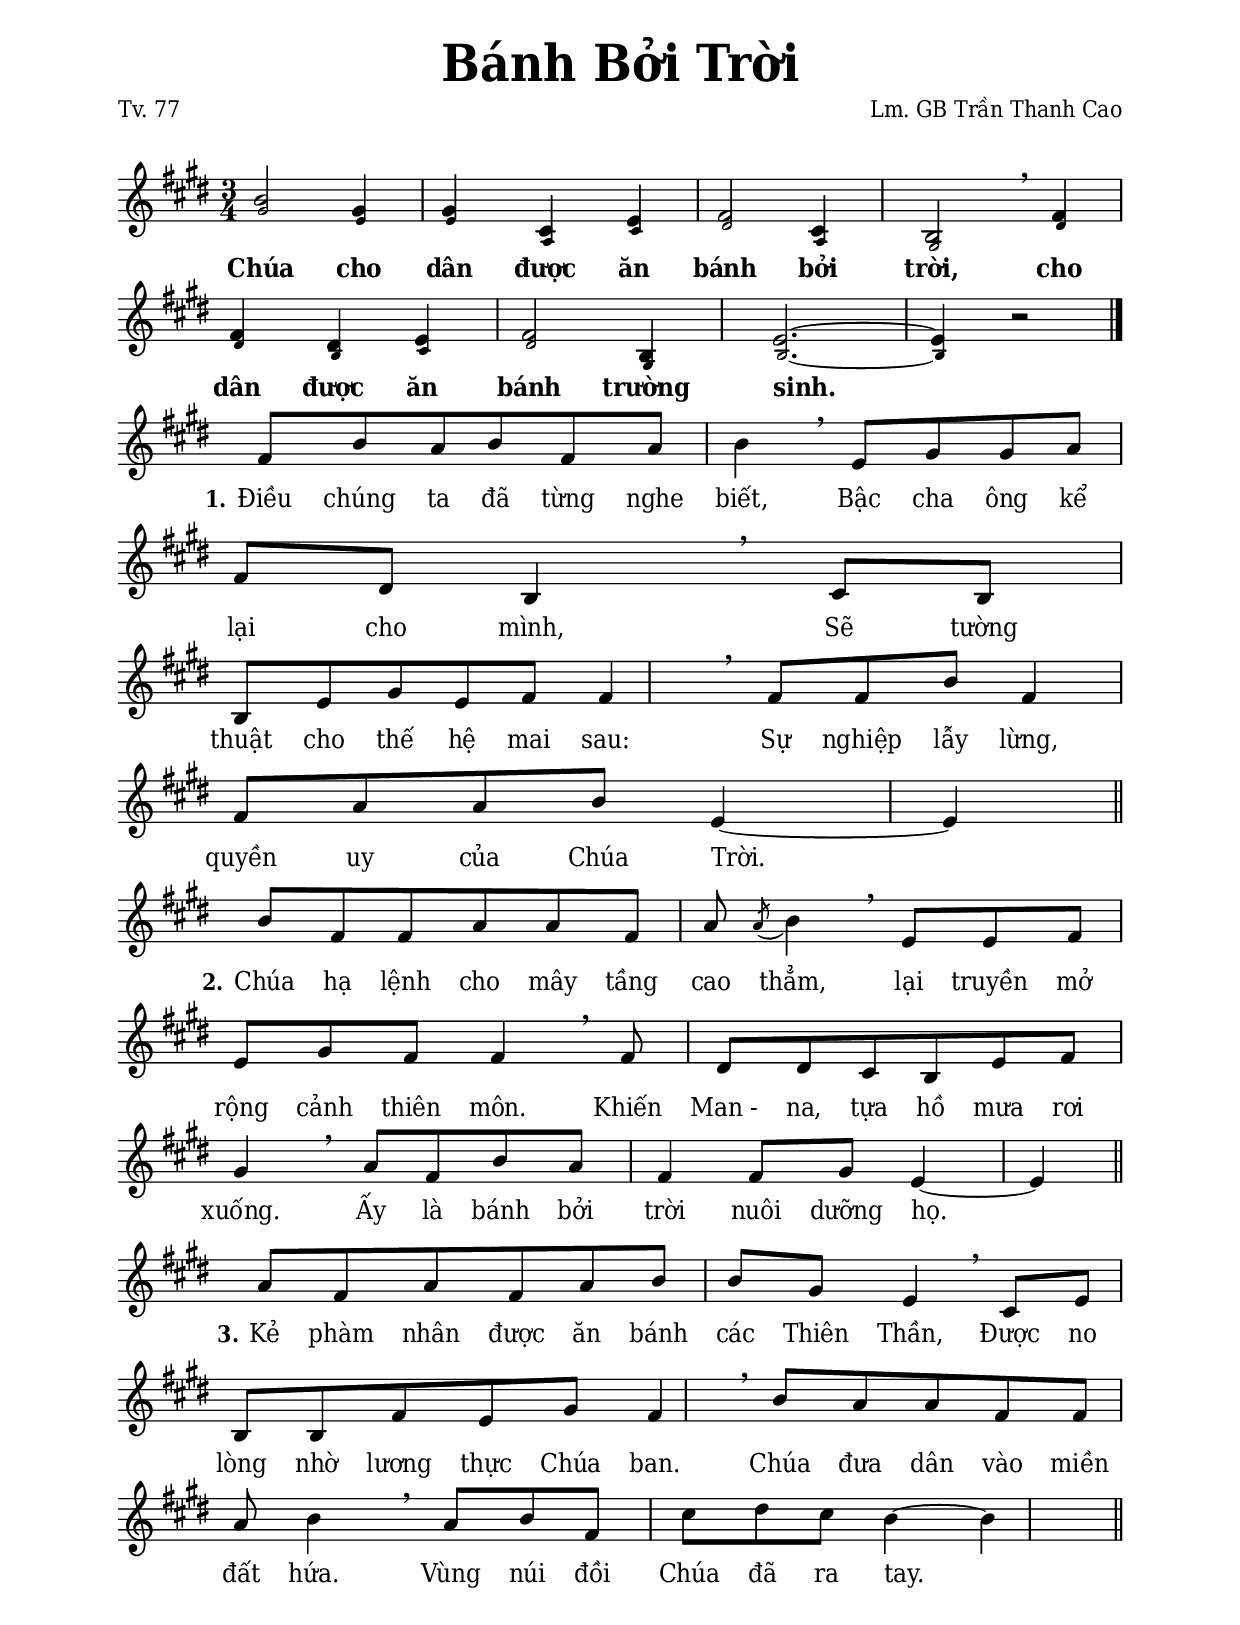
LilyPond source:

% Cài đặt chung
\version "2.22.1"
\include "english.ly"

\header {
  title = \markup { \fontsize #3 "Bánh Bởi Trời" }
  poet = "Tv. 77"
  composer = "Lm. GB Trần Thanh Cao"
  arranger = " "
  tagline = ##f
}

% Nhạc điệp khúc
nhacDiepKhucSop = \relative c'' {
  b2 gs4 |
  gs cs, e |
  fs2 cs4 |
  b2 \breathe fs'4 |
  fs ds e |
  fs2 b,4 |
  e2. ~ |
  e4 r2 \bar "|."
}

nhacDiepKhucBas = \relative c'' {
  gs2 e4 |
  e a, cs |
  ds2 a4 |
  gs2 ds'4 |
  ds b cs |
  ds2 gs,4 |
  b2. ~ |
  b4 r2
}

% Nhạc phiên khúc
nhacPhienKhucMot = \relative c' {
  fs8 b a b fs a b4 \breathe
  e,8 gs gs a fs ds b4 \breathe
  cs8 b b e gs e fs fs4 \breathe
  fs8 fs b fs4 fs8 a a b e,4 ~ e \bar "||"
}

nhacPhienKhucHai = \relative c'' {
  b8 fs fs a a fs a \acciaccatura a8 b4 \breathe
  e,8 e fs e gs fs fs4 \breathe
  fs8 ds ds cs b e fs gs4 \breathe
  a8 fs b a fs4 fs8 gs e4 ~ e \bar "||"
}

nhacPhienKhucBa = \relative c'' {
  a8 fs a fs a b b gs e4 \breathe
  cs8 e b b fs' e gs fs4 \breathe
  b8 a a fs fs a b4 \breathe
  a8 b fs cs' ds cs b4 ~ b \bar "||"
}

% Lời điệp khúc
loiDiepKhuc = \lyricmode {
  Chúa cho dân được ăn bánh bởi trời,
  cho dân được ăn bánh trường sinh.
}

% Lời phiên khúc
loiPhienKhucMot = \lyricmode {
  \set stanza = #"1."
  Điều chúng ta đã từng nghe biết,
  Bậc cha ông kể lại cho mình,
  Sẽ tường thuật cho thế hệ mai sau:
  Sự nghiệp lẫy lừng, quyền uy của Chúa Trời.
}

loiPhienKhucHai = \lyricmode {
  \set stanza = #"2."
  Chúa hạ lệnh cho mây tầng cao thẳm,
  lại truyền mở rộng cảnh thiên môn.
  Khiến "Man -" na, tựa hồ mưa rơi xuống.
  Ấy là bánh bởi trời nuôi dưỡng họ.
}

loiPhienKhucBa = \lyricmode {
  \set stanza = #"3."
  Kẻ phàm nhân được ăn bánh các Thiên Thần,
  Được no lòng nhờ lương thực Chúa ban.
  Chúa đưa dân vào miền đất hứa.
  Vùng núi đồi Chúa đã ra tay.
}


% Dàn trang
\paper {
  #(set-paper-size "a4")
  top-margin = 20\mm
  bottom-margin = 10\mm
  left-margin = 20\mm
  right-margin = 20\mm
  indent = #0
  #(define fonts
    (make-pango-font-tree
      "Deja Vu Serif Condensed"
      "Deja Vu Serif Condensed"
      "Deja Vu Serif Condensed"
      (/ 20 20)))
  page-count = #1
  system-system-spacing = #'((basic-distance . 11.5)
                             (minimum-distance . 11.5)
                             (padding . 1))
  score-system-spacing = #'((basic-distance . 11.5)
                             (minimum-distance . 11.5)
                             (padding . 1))
}

% Thiết lập tông và nhịp
TongNhip = { \key e \major \time 3/4 }

% Đổi kích thước nốt cho bè phụ
notBePhu =
#(define-music-function (font-size music) (number? ly:music?)
   (for-some-music
     (lambda (m)
       (if (music-is-of-type? m 'rhythmic-event)
           (begin
             (set! (ly:music-property m 'tweaks)
                   (cons `(font-size . ,font-size)
                         (ly:music-property m 'tweaks)))
             #t)
           #f))
     music)
   music)

\score {
  \new ChoirStaff <<
    \new Staff = diepKhuc \with {
        \consists "Merge_rests_engraver"
        %\magnifyStaff #(magstep +1)
        printPartCombineTexts = ##f
      }
      <<
      \new Voice \TongNhip \partCombine 
        \nhacDiepKhucSop
        \notBePhu -3 { \nhacDiepKhucBas }
      \new NullVoice = nhacThamChieu \nhacDiepKhucSop
      \new Lyrics \with {
          \override VerticalAxisGroup.
            nonstaff-relatedstaff-spacing.padding = #0.5
          \override VerticalAxisGroup.
            nonstaff-unrelatedstaff-spacing.padding = #1
        }
        \lyricsto nhacThamChieu \loiDiepKhuc
      >>
  >>
  \layout {
    \override Lyrics.LyricText.font-series = #'bold
    %\override Lyrics.LyricText.font-size = #+2
    \override Lyrics.LyricSpace.minimum-distance = #4.0
    \override Score.BarNumber.break-visibility = ##(#f #f #f)
    \override Score.SpacingSpanner.uniform-stretching = ##t
  }
}

\score {
  \new ChoirStaff <<
    \new Staff = phienKhuc \with {
        %\magnifyStaff #(magstep +1)
      }
      <<
      \new Voice = beSop {
        \key e \major \time 3/4 \nhacPhienKhucMot
      }
    >>
    \new Lyrics \with {
          \override VerticalAxisGroup.
            nonstaff-relatedstaff-spacing.padding = #1
          \override VerticalAxisGroup.
            nonstaff-unrelatedstaff-spacing.padding = #1
        }
        \lyricsto beSop \loiPhienKhucMot
  >>
  \layout {
    \override Staff.TimeSignature.transparent = ##t
    %\override Lyrics.LyricText.font-size = #+2
    \override Lyrics.LyricSpace.minimum-distance = #3.0
    \override Score.BarNumber.break-visibility = ##(#f #f #f)
    \override Score.SpacingSpanner.uniform-stretching = ##t
    \set Score.barAlways = ##t
    \set Score.defaultBarType = ""
  } 
}

\score {
  \new ChoirStaff <<
    \new Staff = phienKhuc \with {
        %\magnifyStaff #(magstep +1)
      }
      <<
      \new Voice = beSop {
        \key e \major \time 3/4 \nhacPhienKhucHai
      }
    >>
    \new Lyrics \with {
          \override VerticalAxisGroup.
            nonstaff-relatedstaff-spacing.padding = #1
          \override VerticalAxisGroup.
            nonstaff-unrelatedstaff-spacing.padding = #1
        }
        \lyricsto beSop \loiPhienKhucHai
  >>
  \layout {
    \override Staff.TimeSignature.transparent = ##t
    %\override Lyrics.LyricText.font-size = #+2
    \override Lyrics.LyricSpace.minimum-distance = #2.7
    \override Score.BarNumber.break-visibility = ##(#f #f #f)
    \override Score.SpacingSpanner.uniform-stretching = ##t
    \set Score.barAlways = ##t
    \set Score.defaultBarType = ""
  } 
}

\score {
  \new ChoirStaff <<
    \new Staff = phienKhuc \with {
        %\magnifyStaff #(magstep +1)
      }
      <<
      \new Voice = beSop {
        \key e \major \time 3/4 \nhacPhienKhucBa
      }
    >>
    \new Lyrics \with {
          \override VerticalAxisGroup.
            nonstaff-relatedstaff-spacing.padding = #1
          \override VerticalAxisGroup.
            nonstaff-unrelatedstaff-spacing.padding = #1
        }
        \lyricsto beSop \loiPhienKhucBa
  >>
  \layout {
    \override Staff.TimeSignature.transparent = ##t
    %\override Lyrics.LyricText.font-size = #+2
    \override Lyrics.LyricSpace.minimum-distance = #2.7
    \override Score.BarNumber.break-visibility = ##(#f #f #f)
    \override Score.SpacingSpanner.uniform-stretching = ##t
    \set Score.barAlways = ##t
    \set Score.defaultBarType = ""
  } 
}
